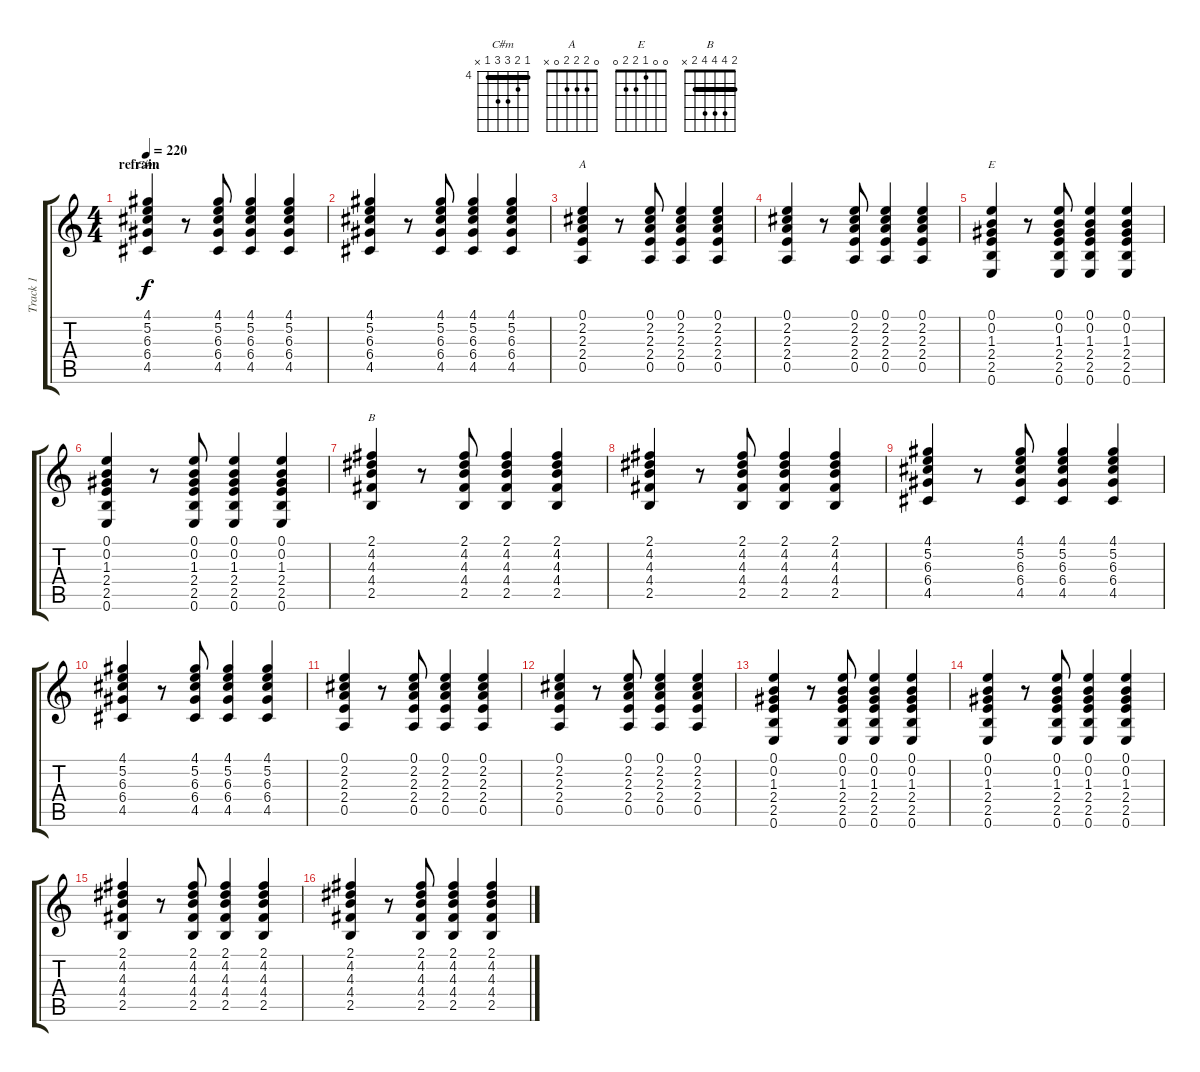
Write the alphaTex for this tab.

\track ("Track 1" "Track 1") {instrument acousticguitarnylon}
\staff {score tabs}
\tuning (E4 B3 G3 D3 A2 E2) {hide}
\chord ("C#m" 4 5 6 6 4 x) {firstfret 4 barre 4}
\chord ("A" 0 2 2 2 0 x)
\chord ("E" 0 0 1 2 2 0)
\chord ("B" 2 4 4 4 2 x) {barre 2}
\ts (4 4)
\section ("" "refrain")
\tempo 220
\clef g2
\ks c
(4.1 5.2 6.3 6.4 4.5).4{ch "C#m" dy f} r.8 (4.1 5.2 6.3 6.4 4.5).8 (4.1 5.2 6.3 6.4 4.5).4 (4.1 5.2 6.3 6.4 4.5).4 |
(4.1 5.2 6.3 6.4 4.5).4 r.8 (4.1 5.2 6.3 6.4 4.5).8 (4.1 5.2 6.3 6.4 4.5).4 (4.1 5.2 6.3 6.4 4.5).4 |
(0.1 2.2 2.3 2.4 0.5).4{ch "A"} r.8 (0.1 2.2 2.3 2.4 0.5).8 (0.1 2.2 2.3 2.4 0.5).4 (0.1 2.2 2.3 2.4 0.5).4 |
(0.1 2.2 2.3 2.4 0.5).4 r.8 (0.1 2.2 2.3 2.4 0.5).8 (0.1 2.2 2.3 2.4 0.5).4 (0.1 2.2 2.3 2.4 0.5).4 |
(0.1 0.2 1.3 2.4 2.5 0.6).4{ch "E"} r.8 (0.1 0.2 1.3 2.4 2.5 0.6).8 (0.1 0.2 1.3 2.4 2.5 0.6).4 (0.1 0.2 1.3 2.4 2.5 0.6).4 |
(0.1 0.2 1.3 2.4 2.5 0.6).4 r.8 (0.1 0.2 1.3 2.4 2.5 0.6).8 (0.1 0.2 1.3 2.4 2.5 0.6).4 (0.1 0.2 1.3 2.4 2.5 0.6).4 |
(2.1 4.2 4.3 4.4 2.5).4{ch "B"} r.8 (2.1 4.2 4.3 4.4 2.5).8 (2.1 4.2 4.3 4.4 2.5).4 (2.1 4.2 4.3 4.4 2.5).4 |
(2.1 4.2 4.3 4.4 2.5).4 r.8 (2.1 4.2 4.3 4.4 2.5).8 (2.1 4.2 4.3 4.4 2.5).4 (2.1 4.2 4.3 4.4 2.5).4 |
(4.1 5.2 6.3 6.4 4.5).4 r.8 (4.1 5.2 6.3 6.4 4.5).8 (4.1 5.2 6.3 6.4 4.5).4 (4.1 5.2 6.3 6.4 4.5).4 |
(4.1 5.2 6.3 6.4 4.5).4 r.8 (4.1 5.2 6.3 6.4 4.5).8 (4.1 5.2 6.3 6.4 4.5).4 (4.1 5.2 6.3 6.4 4.5).4 |
(0.1 2.2 2.3 2.4 0.5).4 r.8 (0.1 2.2 2.3 2.4 0.5).8 (0.1 2.2 2.3 2.4 0.5).4 (0.1 2.2 2.3 2.4 0.5).4 |
(0.1 2.2 2.3 2.4 0.5).4 r.8 (0.1 2.2 2.3 2.4 0.5).8 (0.1 2.2 2.3 2.4 0.5).4 (0.1 2.2 2.3 2.4 0.5).4 |
(0.1 0.2 1.3 2.4 2.5 0.6).4 r.8 (0.1 0.2 1.3 2.4 2.5 0.6).8 (0.1 0.2 1.3 2.4 2.5 0.6).4 (0.1 0.2 1.3 2.4 2.5 0.6).4 |
(0.1 0.2 1.3 2.4 2.5 0.6).4 r.8 (0.1 0.2 1.3 2.4 2.5 0.6).8 (0.1 0.2 1.3 2.4 2.5 0.6).4 (0.1 0.2 1.3 2.4 2.5 0.6).4 |
(2.1 4.2 4.3 4.4 2.5).4 r.8 (2.1 4.2 4.3 4.4 2.5).8 (2.1 4.2 4.3 4.4 2.5).4 (2.1 4.2 4.3 4.4 2.5).4 |
(2.1 4.2 4.3 4.4 2.5).4 r.8 (2.1 4.2 4.3 4.4 2.5).8 (2.1 4.2 4.3 4.4 2.5).4 (2.1 4.2 4.3 4.4 2.5).4
